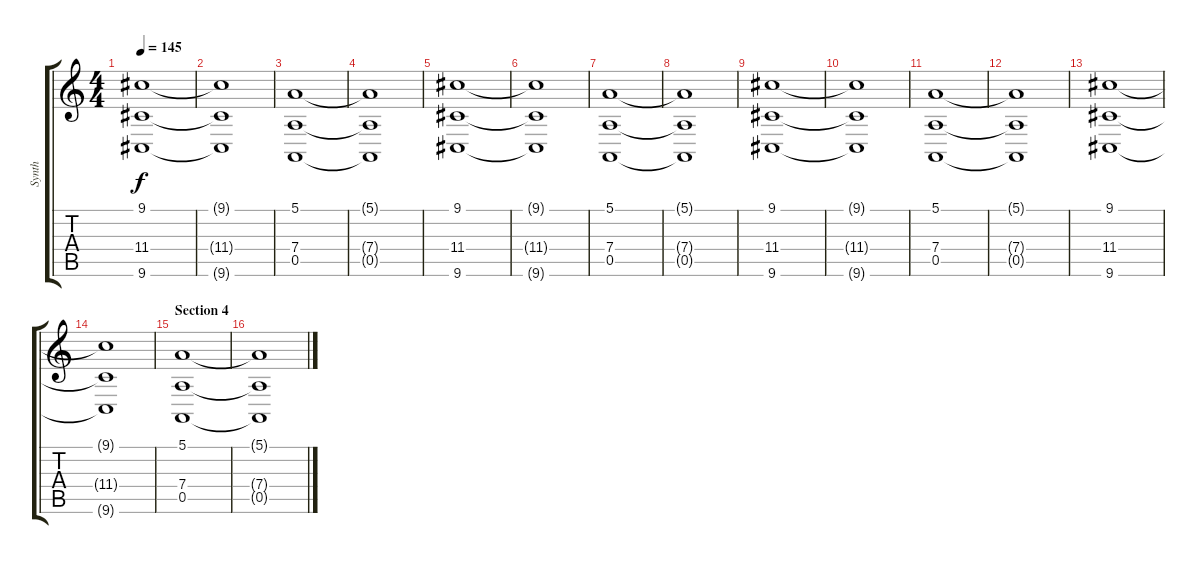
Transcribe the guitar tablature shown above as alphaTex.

\track ("Synth" "Synth") {instrument stringensemble1}
\staff {score tabs}
\tuning (E4 B3 G3 D3 A2 E2) {hide}
\ts (4 4)
\tempo 145
\clef g2
\ks c
(9.1 11.4 9.6).1{dy f} |
(9.1{t} 11.4{t} 9.6{t}).1 |
(5.1 7.4 0.5).1 |
(5.1{t} 7.4{t} 0.5{t}).1 |
(9.1 11.4 9.6).1 |
(9.1{t} 11.4{t} 9.6{t}).1 |
(5.1 7.4 0.5).1 |
(5.1{t} 7.4{t} 0.5{t}).1 |
(9.1 11.4 9.6).1 |
(9.1{t} 11.4{t} 9.6{t}).1 |
(5.1 7.4 0.5).1 |
(5.1{t} 7.4{t} 0.5{t}).1 |
(9.1 11.4 9.6).1 |
(9.1{t} 11.4{t} 9.6{t}).1 |
\section ("" "Section 4")
(5.1 7.4 0.5).1 |
(5.1{t} 7.4{t} 0.5{t}).1
